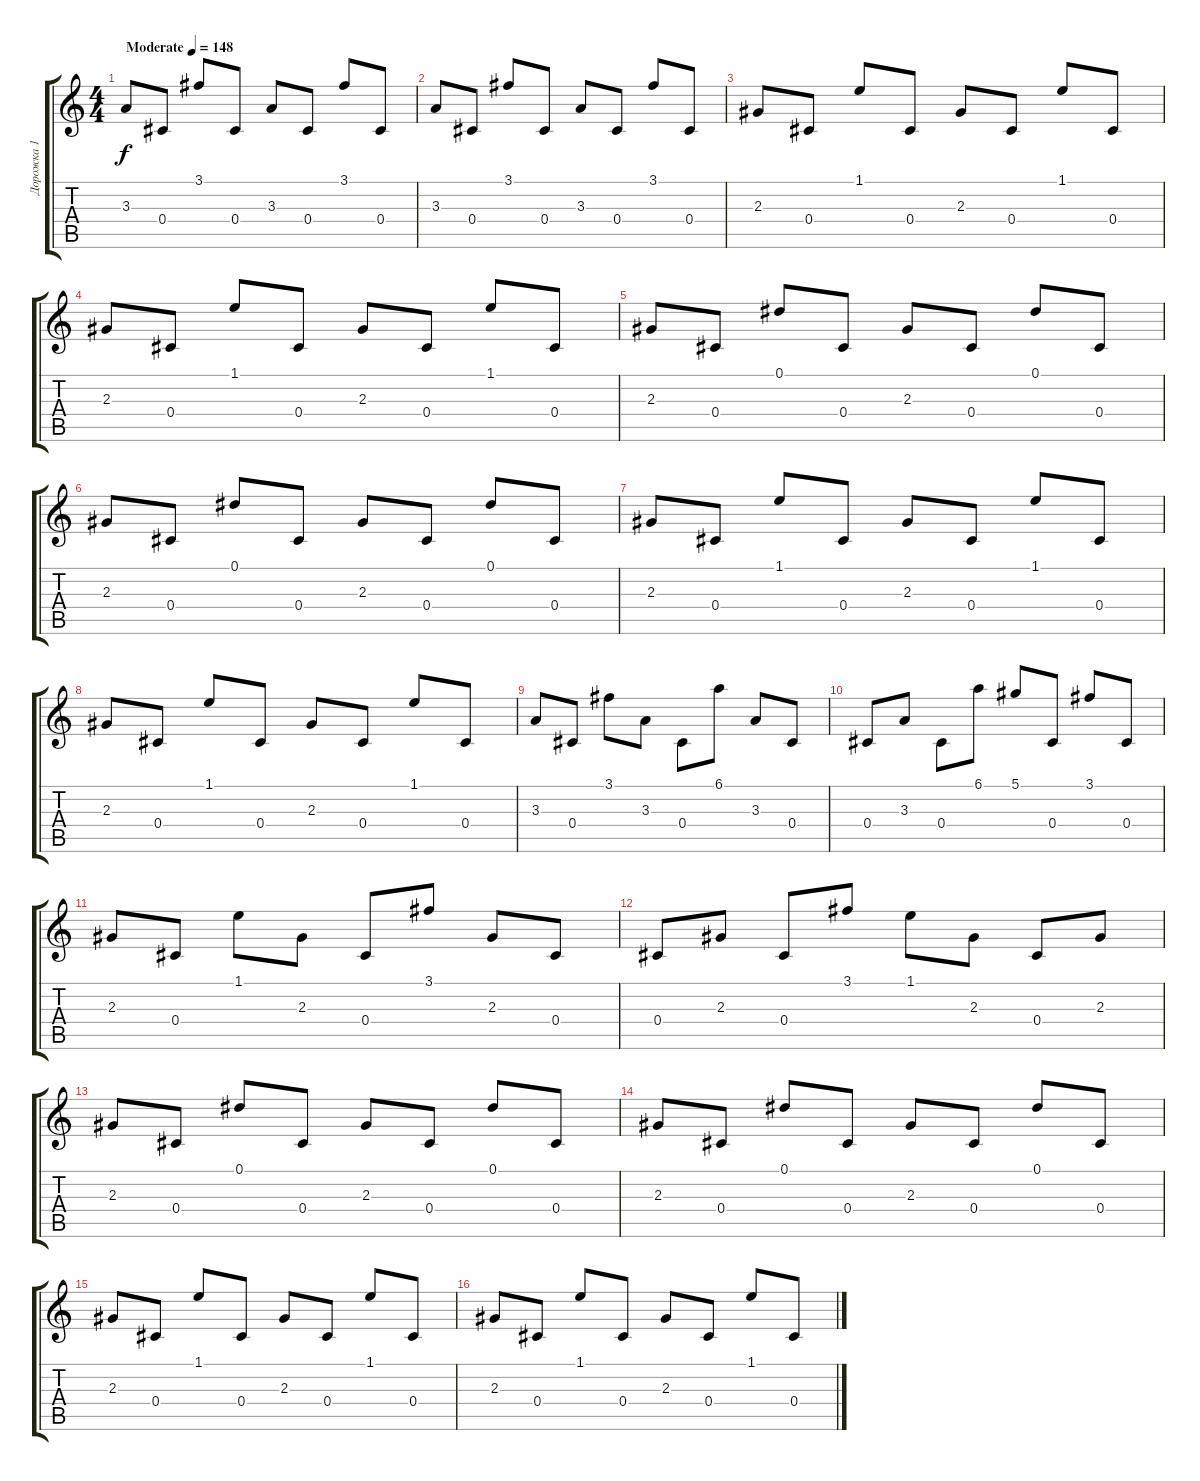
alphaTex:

\track ("Дорожка 1" "Дорожка 1") {instrument electricguitarclean}
\staff {score tabs}
\tuning (Eb4 Bb3 Gb3 Db3 Ab2 Db2) {hide}
\ts (4 4)
\tempo (148 "Moderate")
\clef g2
\ks c
3.3.8{dy f instrument electricguitarclean} 0.4.8 3.1.8 0.4.8 3.3.8 0.4.8 3.1.8 0.4.8 |
3.3.8 0.4.8 3.1.8 0.4.8 3.3.8 0.4.8 3.1.8 0.4.8 |
2.3.8 0.4.8 1.1.8 0.4.8 2.3.8 0.4.8 1.1.8 0.4.8 |
2.3.8 0.4.8 1.1.8 0.4.8 2.3.8 0.4.8 1.1.8 0.4.8 |
2.3.8 0.4.8 0.1.8 0.4.8 2.3.8 0.4.8 0.1.8 0.4.8 |
2.3.8 0.4.8 0.1.8 0.4.8 2.3.8 0.4.8 0.1.8 0.4.8 |
2.3.8 0.4.8 1.1.8 0.4.8 2.3.8 0.4.8 1.1.8 0.4.8 |
2.3.8 0.4.8 1.1.8 0.4.8 2.3.8 0.4.8 1.1.8 0.4.8 |
3.3.8 0.4.8 3.1.8 3.3.8 0.4.8 6.1.8 3.3.8 0.4.8 |
0.4.8 3.3.8 0.4.8 6.1.8 5.1.8 0.4.8 3.1.8 0.4.8 |
2.3.8 0.4.8 1.1.8 2.3.8 0.4.8 3.1.8 2.3.8 0.4.8 |
0.4.8 2.3.8 0.4.8 3.1.8 1.1.8 2.3.8 0.4.8 2.3.8 |
2.3.8 0.4.8 0.1.8 0.4.8 2.3.8 0.4.8 0.1.8 0.4.8 |
2.3.8 0.4.8 0.1.8 0.4.8 2.3.8 0.4.8 0.1.8 0.4.8 |
2.3.8 0.4.8 1.1.8 0.4.8 2.3.8 0.4.8 1.1.8 0.4.8 |
2.3.8 0.4.8 1.1.8 0.4.8 2.3.8 0.4.8 1.1.8 0.4.8
